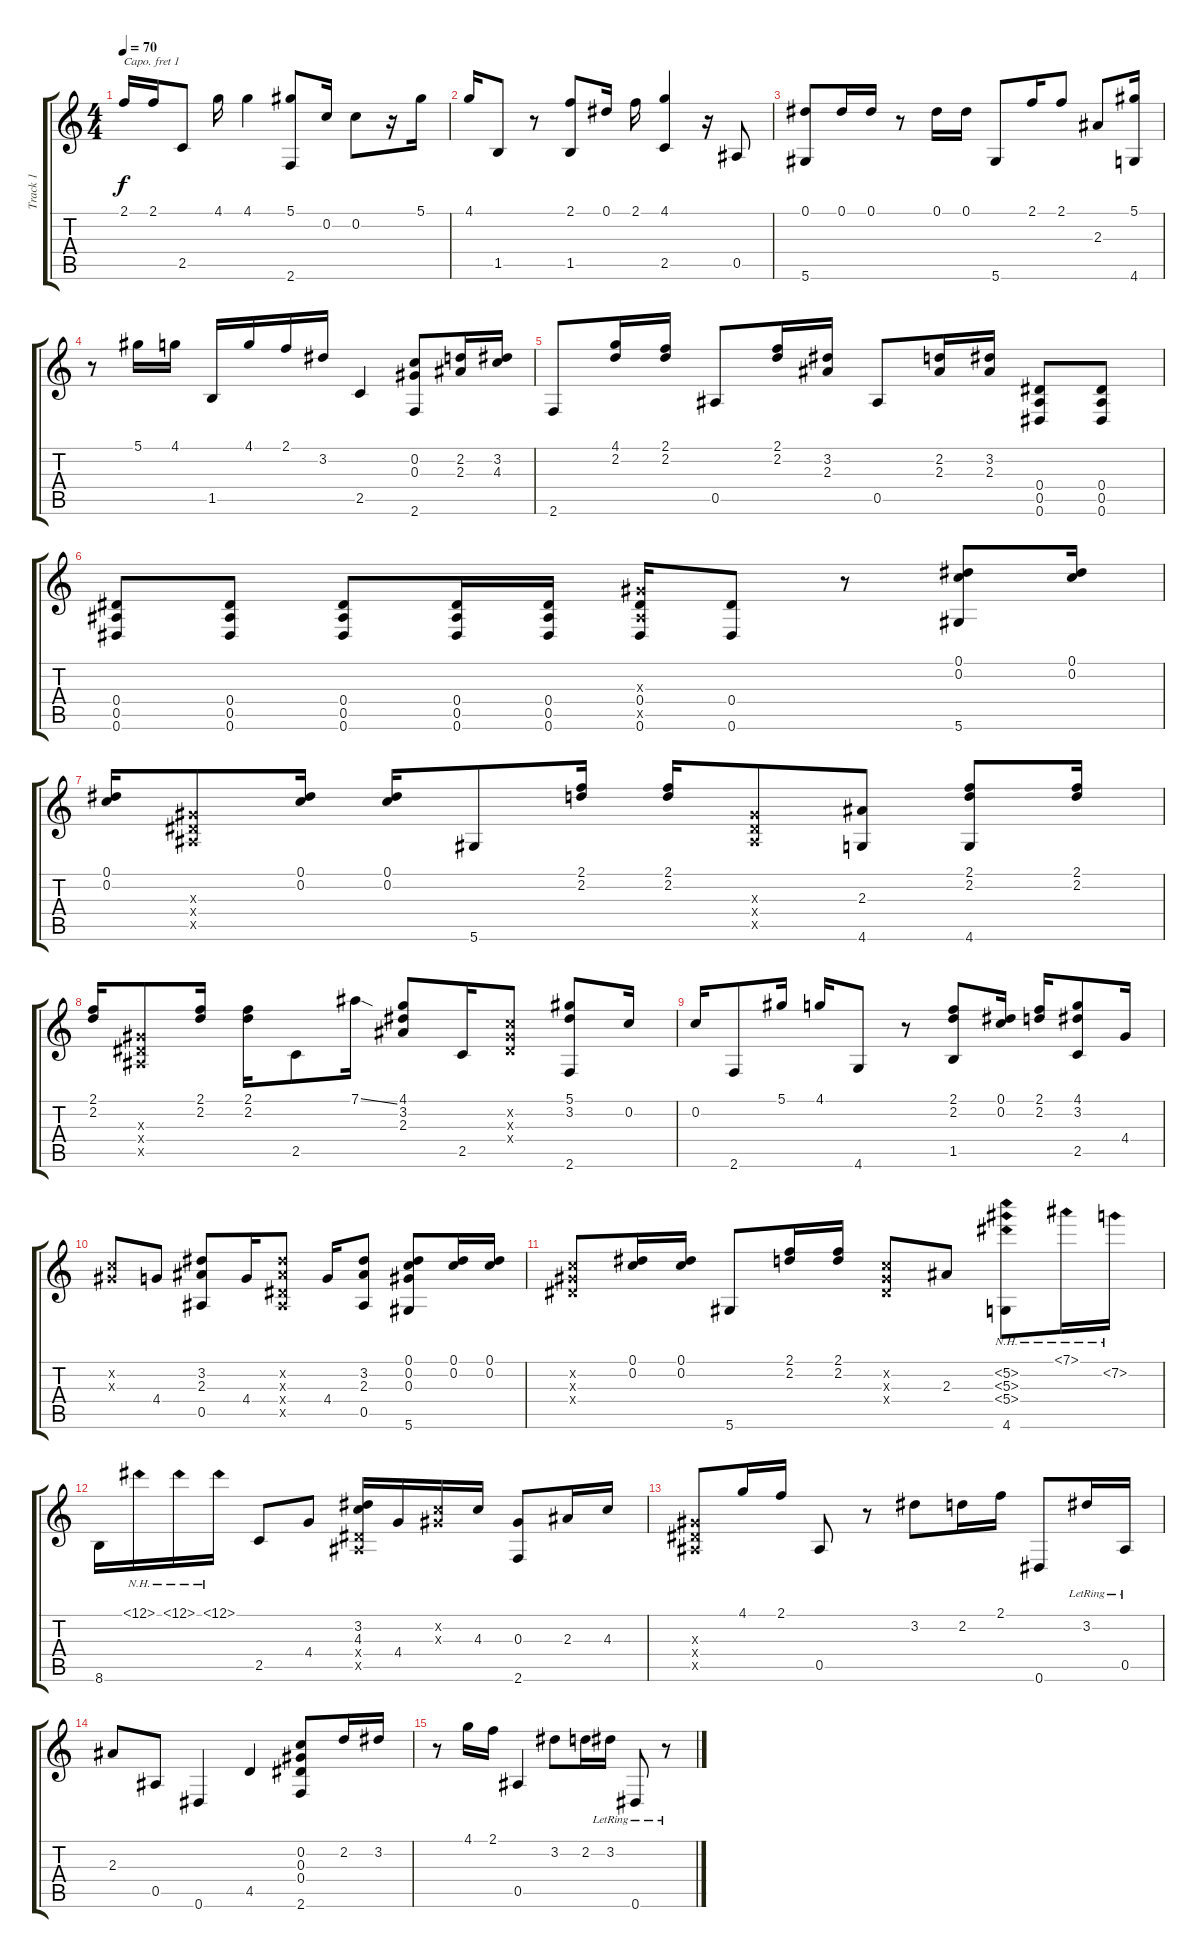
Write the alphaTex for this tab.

\track ("Track 1" "Track 1") {instrument acousticguitarsteel}
\staff {score tabs}
\capo 1
\tuning (D4 B3 G3 D3 A2 D2) {hide}
\ts (4 4)
\tempo 70
\clef g2
\ks c
2.1.16{dy f} 2.1.16 2.5.8 4.1.16 4.1.4 (5.1 2.6).8 0.2.16 0.2.8 r.16 5.1.16 |
4.1.16 1.5.8 r.8 (2.1 1.5).8 0.1.16 2.1.16 (4.1 2.5).4 r.16 0.5.8 |
(0.1 5.6).8 0.1.16 0.1.16 r.8 0.1.16 0.1.16 5.6.8 2.1.16 2.1.8 2.3.8 (5.1 4.6).16 |
r.8 5.1.16 4.1.16 1.5.16 4.1.16 2.1.16 3.2.16 2.5.4 (0.2 0.3 2.6).8 (2.2 2.3).16 (3.2 4.3).16 |
2.6.8 (4.1 2.2).16 (2.1 2.2).16 0.5.8 (2.1 2.2).16 (3.2 2.3).16 0.5.8 (2.2 2.3).16 (3.2 2.3).16 (0.4 0.5 0.6).8 (0.4 0.5 0.6).8 |
(0.4 0.5 0.6).8 (0.4 0.5 0.6).8 (0.4 0.5 0.6).8 (0.4 0.5 0.6).16 (0.4 0.5 0.6).16 (0.3{x} 0.4 0.5{x} 0.6).16 (0.4 0.6).8 r.8 (0.1 0.2 5.6).8 (0.1 0.2).16 |
(0.1 0.2).16 (0.3{x} 0.4{x} 0.5{x}).8 (0.1 0.2).16 (0.1 0.2).16 5.6.8 (2.1 2.2).16 (2.1 2.2).16 (0.3{x} 0.4{x} 0.5{x}).8 (2.3 4.6).8 (2.1 2.2 4.6).8 (2.1 2.2).16 |
(2.1 2.2).16 (0.3{x} 0.4{x} 0.5{x}).8 (2.1 2.2).16 (2.1 2.2).16 2.5.8 7.1{ss}.16 (4.1 3.2 2.3).8 2.5.16 (0.2{x} 0.3{x} 0.4{x}).8 (5.1 3.2 2.6).8 0.2.16 |
0.2.16 2.6.8 5.1.16 4.1.16 4.6.8 r.8 (2.1 2.2 1.5).8 (0.1 0.2).16 (2.1 2.2).16 (4.1 3.2 2.5).8 4.4.16 |
(0.2{x} 0.3{x}).8 4.4.8 (3.2 2.3 0.5).8 4.4.16 (3.2{x} 2.3{x} 0.4{x} 0.5{x}).8 4.4.16 (3.2 2.3 0.5).8 (0.1 0.2 0.3 5.6).8 (0.1 0.2).16 (0.1 0.2).16 |
(0.2{x} 0.3{x} 0.4{x}).8 (0.1 0.2).16 (0.1 0.2).16 5.6.8 (2.1 2.2).16 (2.1 2.2).16 (0.2{x} 0.3{x} 0.4{x}).8 2.3.8 (5.2{nh} 5.3{nh} 5.4{nh} 4.6).8 7.1{nh}.16 7.2{nh}.16 |
8.6.16 12.1{nh}.16 12.1{nh}.16 12.1{nh}.16 2.5.8 4.4.8 (3.2 4.3 0.4{x} 0.5{x}).16 4.4.16 (0.2{x} 0.3{x}).16 4.3.16 (0.3 2.6).8 2.3.16 4.3.16 |
(0.3{x} 0.4{x} 0.5{x}).8 4.1.16 2.1.16 0.5.8 r.8 3.2.8 2.2.16 2.1.16 0.6.8 3.2{lr}.16 0.5{lr}.16 |
2.3.8 0.5.8 0.6.4 4.5.4 (0.2 0.3 0.4 2.6).8 2.2.16 3.2.16 |
r.8 4.1.16 2.1.16 0.5.4 3.2.8 2.2.16 3.2{lr}.16 0.6{lr}.8 r.8
